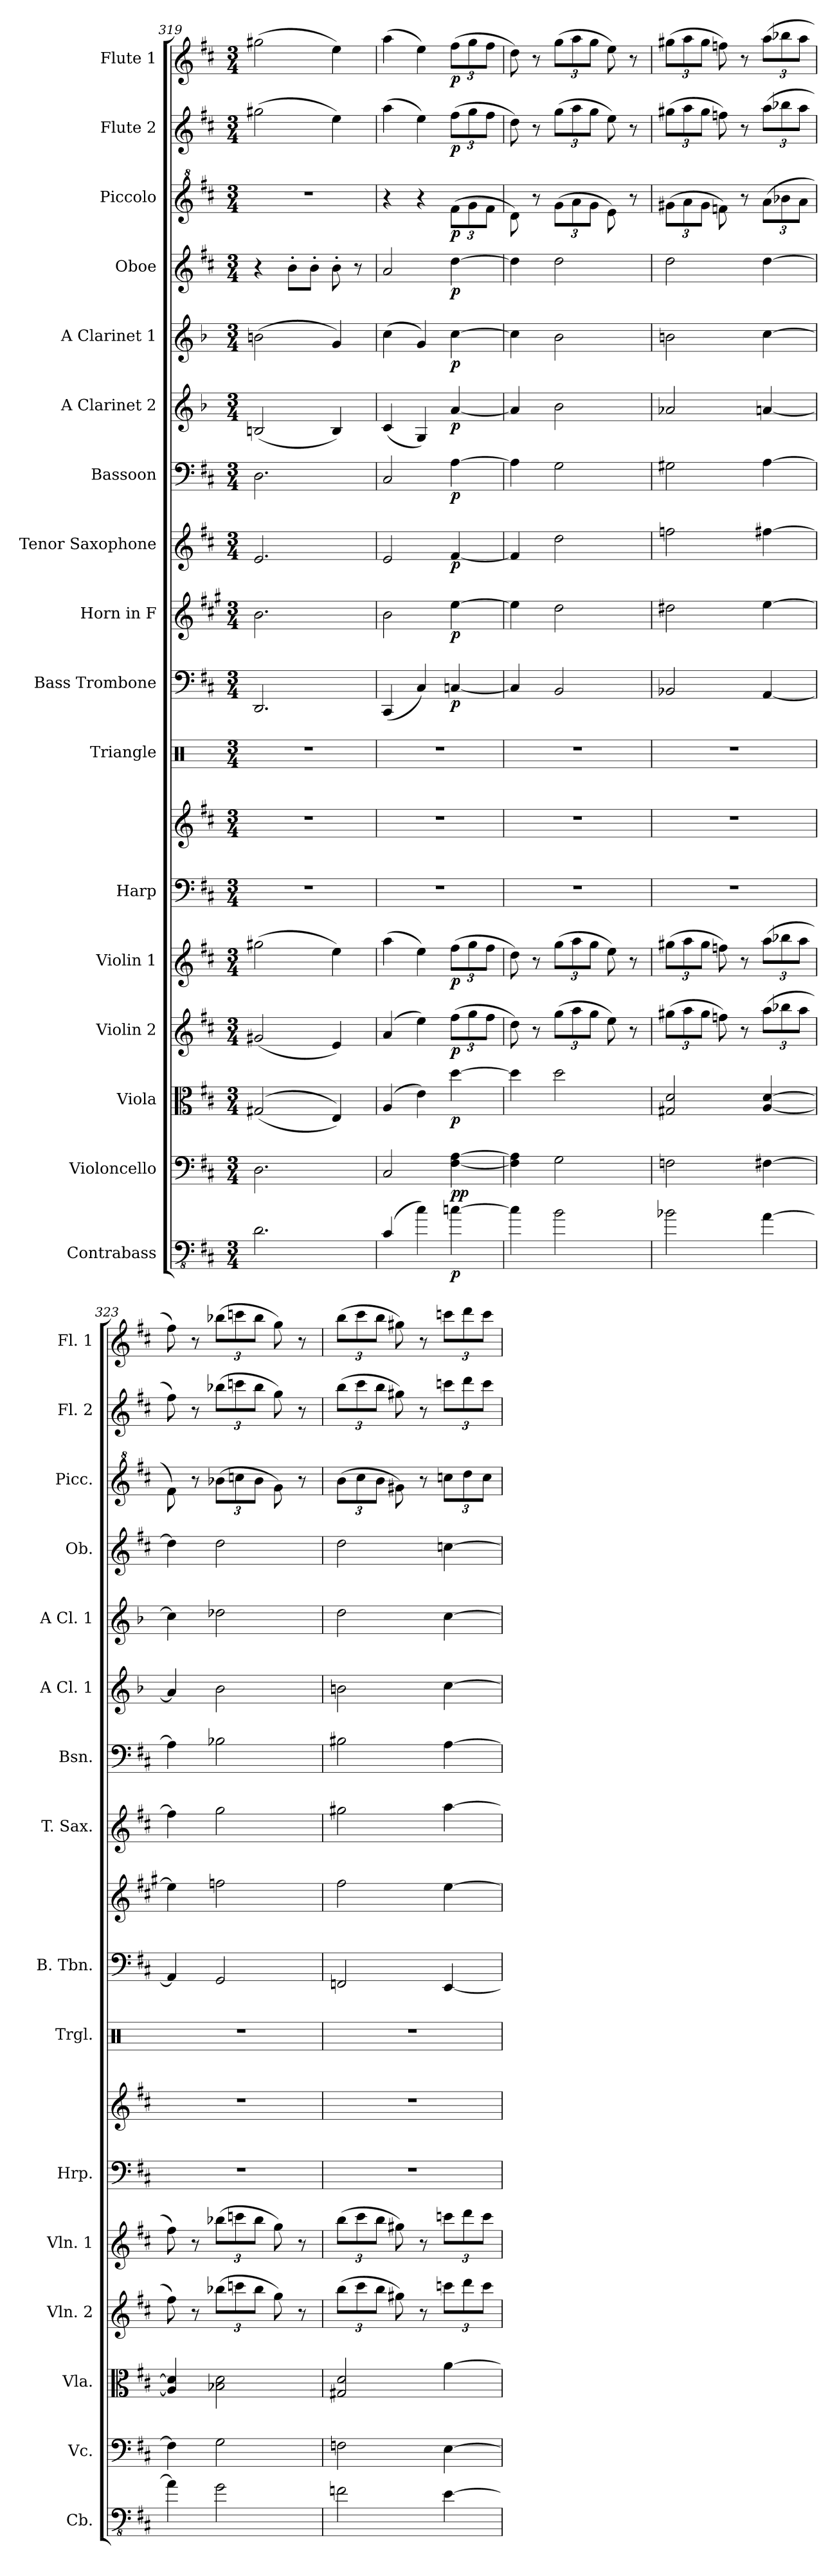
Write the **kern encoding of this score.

**kern	**dynam	**kern	**dynam	**kern	**dynam	**kern	**dynam	**kern	**dynam	**kern	**kern	**kern	**kern	**dynam	**kern	**dynam	**kern	**dynam	**kern	**dynam	**kern	**dynam	**kern	**dynam	**kern	**dynam	**kern	**dynam	**kern	**dynam	**kern	**dynam
*part17	*part17	*part16	*part16	*part15	*part15	*part14	*part14	*part13	*part13	*part12	*part12	*part11	*part10	*part10	*part9	*part9	*part8	*part8	*part7	*part7	*part6	*part6	*part5	*part5	*part4	*part4	*part3	*part3	*part2	*part2	*part1	*part1
*staff18	*staff18	*staff17	*staff17	*staff16	*staff16	*staff15	*staff15	*staff14	*staff14	*staff13	*staff12	*staff11	*staff10	*staff10	*staff9	*staff9	*staff8	*staff8	*staff7	*staff7	*staff6	*staff6	*staff5	*staff5	*staff4	*staff4	*staff3	*staff3	*staff2	*staff2	*staff1	*staff1
*I"Contrabass	*	*I"Violoncello	*	*I"Viola	*	*I"Violin 2	*	*I"Violin 1	*	*I"Harp	*	*I"Triangle	*I"Bass Trombone	*	*I"Horn in F	*	*I"Tenor Saxophone	*	*I"Bassoon	*	*I"A Clarinet 2	*	*I"A Clarinet 1	*	*I"Oboe	*	*I"Piccolo	*	*I"Flute 2	*	*I"Flute 1	*
*I'Cb.	*	*I'Vc.	*	*I'Vla.	*	*I'Vln. 2	*	*I'Vln. 1	*	*I'Hrp.	*	*I'Trgl.	*I'B. Tbn.	*	*	*	*I'T. Sax.	*	*I'Bsn.	*	*I'A Cl. 1	*	*I'A Cl. 1	*	*I'Ob.	*	*I'Picc.	*	*I'Fl. 2	*	*I'Fl. 1	*
*clefFv4	*	*clefF4	*	*clefC3	*	*clefG2	*	*clefG2	*	*clefF4	*clefG2	*clefX	*clefF4	*	*clefG2	*	*clefG2	*	*clefF4	*	*clefG2	*	*clefG2	*	*clefG2	*	*clefG^2	*	*clefG2	*	*clefG2	*
*ITrd7c12	*	*	*	*	*	*	*	*	*	*	*	*	*	*	*ITrd4c7	*	*ITrd8c14	*	*	*	*ITrd2c3	*	*ITrd2c3	*	*	*	*ITrd-7c-12	*	*	*	*	*
*k[f#c#]	*	*k[f#c#]	*	*k[f#c#]	*	*k[f#c#]	*	*k[f#c#]	*	*k[f#c#]	*k[f#c#]	*k[]	*k[f#c#]	*	*k[f#c#]	*	*k[f#c#]	*	*k[f#c#]	*	*k[f#c#]	*	*k[f#c#]	*	*k[f#c#]	*	*k[f#c#]	*	*k[f#c#]	*	*k[f#c#]	*
*M3/4	*	*M3/4	*	*M3/4	*	*M3/4	*	*M3/4	*	*M3/4	*M3/4	*M3/4	*M3/4	*	*M3/4	*	*M3/4	*	*M3/4	*	*M3/4	*	*M3/4	*	*M3/4	*	*M3/4	*	*M3/4	*	*M3/4	*
=319	=319	=319	=319	=319	=319	=319	=319	=319	=319	=319	=319	=319	=319	=319	=319	=319	=319	=319	=319	=319	=319	=319	=319	=319	=319	=319	=319	=319	=319	=319	=319	=319
2.DD\	.	2.D\	.	((2G#X/	.	(>2g#X/	.	(2gg#X\	.	2.r	2.r	2.r	2.DD/	.	2.e\	.	2.E/	.	2.D\	.	(2G#X/	.	(2g#X\	.	4r	.	2.r	.	(2gg#X\	.	(2gg#X\	.
.	.	.	.	.	.	.	.	.	.	.	.	.	.	.	.	.	.	.	.	.	.	.	.	.	8b'\L	.	.	.	.	.	.	.
.	.	.	.	.	.	.	.	.	.	.	.	.	.	.	.	.	.	.	.	.	.	.	.	.	8b'\J	.	.	.	.	.	.	.
.	.	.	.	4E/))	.	4e/)	.	4ee\)	.	.	.	.	.	.	.	.	.	.	.	.	4G#/)	.	4e/)	.	8b'\	.	.	.	4ee\)	.	4ee\)	.
.	.	.	.	.	.	.	.	.	.	.	.	.	.	.	.	.	.	.	.	.	.	.	.	.	8r	.	.	.	.	.	.	.
=320	=320	=320	=320	=320	=320	=320	=320	=320	=320	=320	=320	=320	=320	=320	=320	=320	=320	=320	=320	=320	=320	=320	=320	=320	=320	=320	=320	=320	=320	=320	=320	=320
*	*	*	*	*	*	*	*	*	*	*	*	*	*	*	*	*	*	*	*	*	*	*	*	*	*	*	*	*	*	*	*MM160	*
(4CC#/	.	2C#/	.	(4A/	.	(4a/	.	(4aa\	.	2.r	2.r	2.r	(4CC#/	.	2e\	.	2E/	.	2C#/	.	(4A/	.	(4a\	.	2a/	.	4r	.	(4aa\	.	(4aa\	.
4C#\)	.	.	.	4e\)	.	4ee\)	.	4ee\)	.	.	.	.	4C#/)	.	.	.	.	.	.	.	4E/)	.	4e/)	.	.	.	4r	.	4ee\)	.	4ee\)	.
*	*	*	*	*	*	*Xbrackettup	*	*Xbrackettup	*	*	*	*	*	*	*	*	*	*	*	*	*	*	*	*	*	*	*Xbrackettup	*	*Xbrackettup	*	*Xbrackettup	*
!	!LO:DY:b	!	!LO:DY:b	!	!	!	!	!	!	!	!	!	!	!	!	!	!	!	!	!	!	!	!	!	!	!	!	!	!	!	!	!
!	!	!	!LO:DY:n=1:b	!	!LO:DY:b	!	!LO:DY:b	!	!LO:DY:b	!	!	!	!	!LO:DY:b	!	!LO:DY:b	!	!LO:DY:b	!	!LO:DY:b	!	!LO:DY:b	!	!LO:DY:b	!	!LO:DY:b	!	!LO:DY:b	!	!LO:DY:b	!	!LO:DY:b
[4Cn\	p	[4F#\ [4A\	p p	[4dd\	p	(12ff#\L	p	(12ff#\L	p	.	.	.	[4Cn/	p	[4a\	p	[4F#/	p	[4A\	p	[4f#/	p	[4a\	p	[4dd\	p	(12fff#\L	p	(12ff#\L	p	(12ff#\L	p
.	.	.	.	.	.	12gg\	.	12gg\	.	.	.	.	.	.	.	.	.	.	.	.	.	.	.	.	.	.	12ggg\	.	12gg\	.	12gg\	.
.	.	.	.	.	.	12ff#\J	.	12ff#\J	.	.	.	.	.	.	.	.	.	.	.	.	.	.	.	.	.	.	12fff#\J	.	12ff#\J	.	12ff#\J	.
=321	=321	=321	=321	=321	=321	=321	=321	=321	=321	=321	=321	=321	=321	=321	=321	=321	=321	=321	=321	=321	=321	=321	=321	=321	=321	=321	=321	=321	=321	=321	=321	=321
4C\]	.	4F#\] 4A\]	.	4dd\]	.	8dd\)	.	8dd\)	.	2.r	2.r	2.r	4C/]	.	4a\]	.	4F#/]	.	4A\]	.	4f#/]	.	4a\]	.	4dd\]	.	8ddd\)	.	8dd\)	.	8dd\)	.
.	.	.	.	.	.	8r	.	8r	.	.	.	.	.	.	.	.	.	.	.	.	.	.	.	.	.	.	8r	.	8r	.	8r	.
2BB\	.	2G\	.	2dd\	.	(12gg\L	.	(12gg\L	.	.	.	.	2BB/	.	2g\	.	2d\	.	2G\	.	2g\	.	2g\	.	2dd\	.	(12ggg\L	.	(12gg\L	.	(12gg\L	.
.	.	.	.	.	.	12aa\	.	12aa\	.	.	.	.	.	.	.	.	.	.	.	.	.	.	.	.	.	.	12aaa\	.	12aa\	.	12aa\	.
.	.	.	.	.	.	12gg\J	.	12gg\J	.	.	.	.	.	.	.	.	.	.	.	.	.	.	.	.	.	.	12ggg\J	.	12gg\J	.	12gg\J	.
.	.	.	.	.	.	8ee\)	.	8ee\)	.	.	.	.	.	.	.	.	.	.	.	.	.	.	.	.	.	.	8eee\)	.	8ee\)	.	8ee\)	.
.	.	.	.	.	.	8r	.	8r	.	.	.	.	.	.	.	.	.	.	.	.	.	.	.	.	.	.	8r	.	8r	.	8r	.
=322	=322	=322	=322	=322	=322	=322	=322	=322	=322	=322	=322	=322	=322	=322	=322	=322	=322	=322	=322	=322	=322	=322	=322	=322	=322	=322	=322	=322	=322	=322	=322	=322
2BB-X\	.	2Fn\	.	2G#X/ 2d/	.	(12gg#X\L	.	(12gg#X\L	.	2.r	2.r	2.r	2BB-X/	.	2g#X\	.	2fn\	.	2G#X\	.	2fn/	.	2g#X\	.	2dd\	.	(12ggg#X\L	.	(12gg#X\L	.	(12gg#X\L	.
.	.	.	.	.	.	12aa\	.	12aa\	.	.	.	.	.	.	.	.	.	.	.	.	.	.	.	.	.	.	12aaa\	.	12aa\	.	12aa\	.
.	.	.	.	.	.	12gg#\J	.	12gg#\J	.	.	.	.	.	.	.	.	.	.	.	.	.	.	.	.	.	.	12ggg#\J	.	12gg#\J	.	12gg#\J	.
.	.	.	.	.	.	8ffn\)	.	8ffn\)	.	.	.	.	.	.	.	.	.	.	.	.	.	.	.	.	.	.	8fffn\)	.	8ffn\)	.	8ffn\)	.
.	.	.	.	.	.	8r	.	8r	.	.	.	.	.	.	.	.	.	.	.	.	.	.	.	.	.	.	8r	.	8r	.	8r	.
[4AA\	.	[4F#X\	.	[4A/ [4d/	.	(12aa\L	.	(12aa\L	.	.	.	.	[4AA/	.	[4a\	.	[4f#X\	.	[4A\	.	[4f#X/	.	[4a\	.	[4dd\	.	(12aaa\L	.	(12aa\L	.	(12aa\L	.
.	.	.	.	.	.	12bb-X\	.	12bb-X\	.	.	.	.	.	.	.	.	.	.	.	.	.	.	.	.	.	.	12bbb-X\	.	12bb-X\	.	12bb-X\	.
.	.	.	.	.	.	12aa\J	.	12aa\J	.	.	.	.	.	.	.	.	.	.	.	.	.	.	.	.	.	.	12aaa\J	.	12aa\J	.	12aa\J	.
=323	=323	=323	=323	=323	=323	=323	=323	=323	=323	=323	=323	=323	=323	=323	=323	=323	=323	=323	=323	=323	=323	=323	=323	=323	=323	=323	=323	=323	=323	=323	=323	=323
4AA\]	.	4F#\]	.	4A/] 4d/]	.	8ff#\)	.	8ff#\)	.	2.r	2.r	2.r	4AA/]	.	4a\]	.	4f#\]	.	4A\]	.	4f#/]	.	4a\]	.	4dd\]	.	8fff#\)	.	8ff#\)	.	8ff#\)	.
.	.	.	.	.	.	8r	.	8r	.	.	.	.	.	.	.	.	.	.	.	.	.	.	.	.	.	.	8r	.	8r	.	8r	.
2GG\	.	2G\	.	2B-X\ 2d\	.	(12bb-X\L	.	(12bb-X\L	.	.	.	.	2GG/	.	2b-X\	.	2g\	.	2B-X\	.	2g\	.	2b-X\	.	2dd\	.	(12bbb-X\L	.	(12bb-X\L	.	(12bb-X\L	.
.	.	.	.	.	.	12cccn\	.	12cccn\	.	.	.	.	.	.	.	.	.	.	.	.	.	.	.	.	.	.	12ccccn\	.	12cccn\	.	12cccn\	.
.	.	.	.	.	.	12bb-\J	.	12bb-\J	.	.	.	.	.	.	.	.	.	.	.	.	.	.	.	.	.	.	12bbb-\J	.	12bb-\J	.	12bb-\J	.
.	.	.	.	.	.	8gg\)	.	8gg\)	.	.	.	.	.	.	.	.	.	.	.	.	.	.	.	.	.	.	8ggg\)	.	8gg\)	.	8gg\)	.
.	.	.	.	.	.	8r	.	8r	.	.	.	.	.	.	.	.	.	.	.	.	.	.	.	.	.	.	8r	.	8r	.	8r	.
!!LO:PB:g=z
=324	=324	=324	=324	=324	=324	=324	=324	=324	=324	=324	=324	=324	=324	=324	=324	=324	=324	=324	=324	=324	=324	=324	=324	=324	=324	=324	=324	=324	=324	=324	=324	=324
2FFn\	.	2Fn\	.	2G#X/ 2d/	.	(12bb\L	.	(12bb\L	.	2.r	2.r	2.r	2FFn/	.	2b\	.	2g#X\	.	2B#X\	.	2g#X\	.	2b\	.	2dd\	.	(12bbb\L	.	(12bb\L	.	(12bb\L	.
.	.	.	.	.	.	12ccc#\	.	12ccc#\	.	.	.	.	.	.	.	.	.	.	.	.	.	.	.	.	.	.	12cccc#\	.	12ccc#\	.	12ccc#\	.
.	.	.	.	.	.	12bb\J	.	12bb\J	.	.	.	.	.	.	.	.	.	.	.	.	.	.	.	.	.	.	12bbb\J	.	12bb\J	.	12bb\J	.
.	.	.	.	.	.	8gg#X\)	.	8gg#X\)	.	.	.	.	.	.	.	.	.	.	.	.	.	.	.	.	.	.	8ggg#X\)	.	8gg#X\)	.	8gg#X\)	.
.	.	.	.	.	.	8r	.	8r	.	.	.	.	.	.	.	.	.	.	.	.	.	.	.	.	.	.	8r	.	8r	.	8r	.
[4EE\	.	[4E\	.	[4a\	.	12cccn\L	.	12cccn\L	.	.	.	.	[4EE/	.	[4a\	.	[4a\	.	[4A\	.	[4a\	.	[4a\	.	[4ccn\	.	12ccccn\L	.	12cccn\L	.	12cccn\L	.
.	.	.	.	.	.	12ddd\	.	12ddd\	.	.	.	.	.	.	.	.	.	.	.	.	.	.	.	.	.	.	12dddd\	.	12ddd\	.	12ddd\	.
.	.	.	.	.	.	12ccc\J	.	12ccc\J	.	.	.	.	.	.	.	.	.	.	.	.	.	.	.	.	.	.	12cccc\J	.	12ccc\J	.	12ccc\J	.
=	=	=	=	=	=	=	=	=	=	=	=	=	=	=	=	=	=	=	=	=	=	=	=	=	=	=	=	=	=	=	=	=
*-	*-	*-	*-	*-	*-	*-	*-	*-	*-	*-	*-	*-	*-	*-	*-	*-	*-	*-	*-	*-	*-	*-	*-	*-	*-	*-	*-	*-	*-	*-	*-	*-
